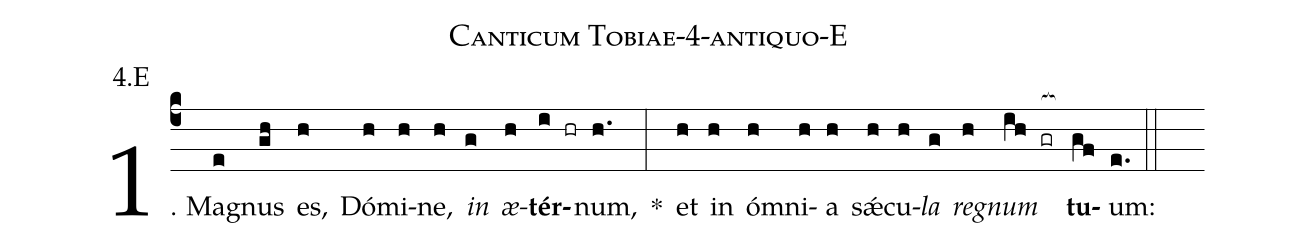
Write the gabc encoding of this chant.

name: Canticum Tobiae-4-antiquo-E;
annotation: 4.E;
%%
(c4)1. Ma(e)gnus(gh) es,(h) Dó(h)mi(h)ne,(h) <i>in</i>(g) <i>æ</i>(h)<b>tér</b>(i hr)num,(h.) *(:) et(h) in(h) óm(h)ni(h)a(h) sǽ(h)cu(h)<i>la</i>(g) <i>re</i>(h)<i>gnum</i>(ih gr[ocb:1{]) <b>tu</b>(gf[ocb:0}])um:(e.) (::)
